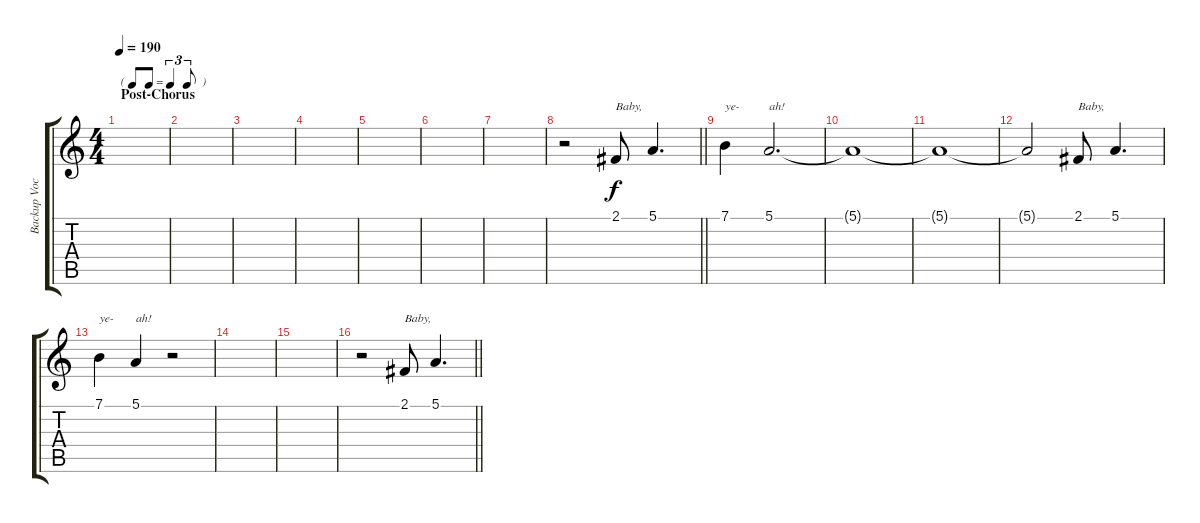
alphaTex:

\track ("Backup Vocals" "Backup Voc") {instrument bassoon}
\staff {score tabs}
\tuning (E4 B3 G3 D3 A2 E2) {hide}
\ts (4 4)
\tf triplet8th
\section ("" "Post-Chorus")
\tempo 190
\clef g2
\ks c
|
|
|
|
|
|
|
\barLineRight lightlight
r.2 2.1.8{txt "Baby," volume 11} 5.1.4{d} |
7.1.4{txt "ye-"} 5.1.2{d txt "ah!" volume 14} |
5.1{t}.1 |
5.1{t}.1 |
5.1{t}.2 2.1.8{txt "Baby," volume 11} 5.1.4{d} |
7.1.4{txt "ye-"} 5.1.4{txt "ah!"} r.2 |
|
|
\barLineRight lightlight
r.2 2.1.8{txt "Baby,"} 5.1.4{d}
